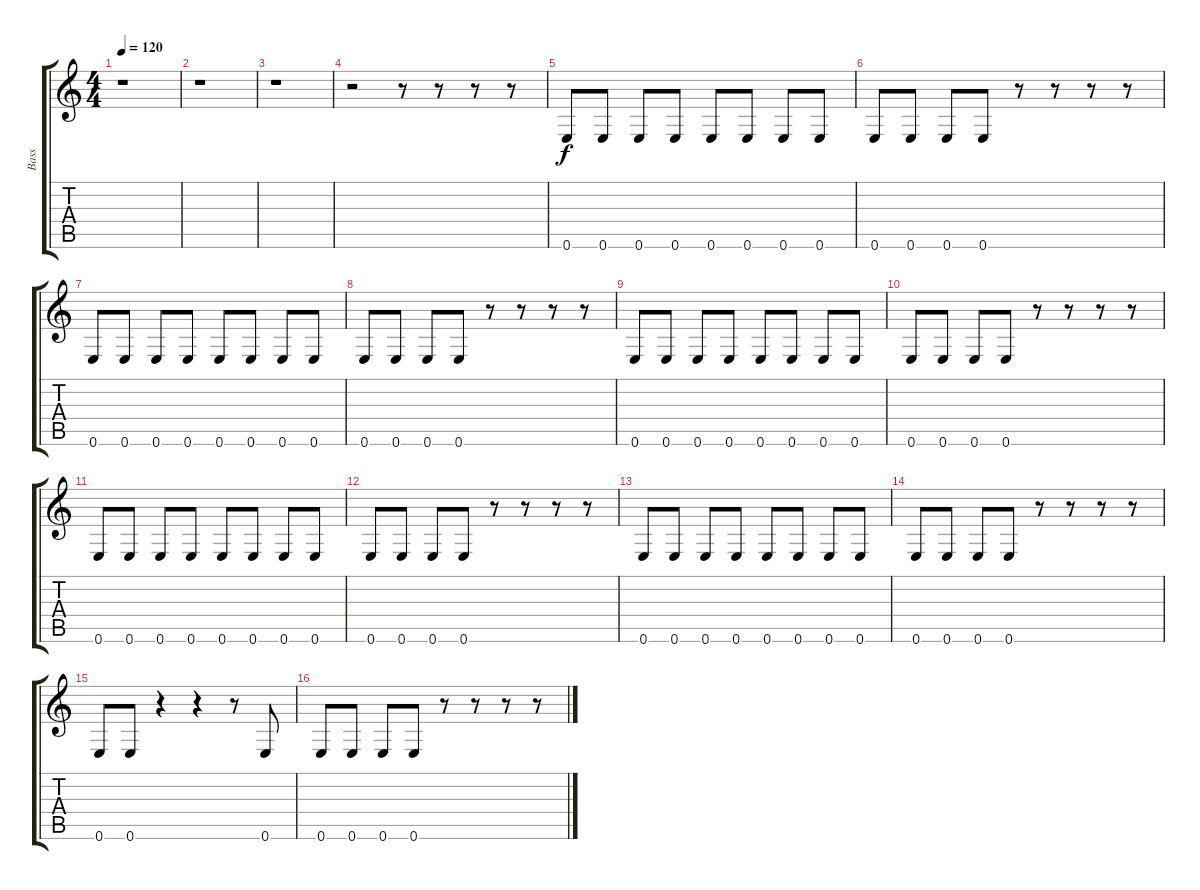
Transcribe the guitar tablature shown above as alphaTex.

\track ("Bass" "Bass") {instrument slapbass2}
\staff {score tabs}
\tuning (E4 B3 G3 D3 A2 E2) {hide}
\ts (4 4)
\tempo 120
\clef g2
\ks c
r.1{dy f} |
r.1 |
r.1 |
r.2 r.8 r.8 r.8 r.8 |
0.6.8 0.6.8 0.6.8 0.6.8 0.6.8 0.6.8 0.6.8 0.6.8 |
0.6.8 0.6.8 0.6.8 0.6.8 r.8 r.8 r.8 r.8 |
0.6.8 0.6.8 0.6.8 0.6.8 0.6.8 0.6.8 0.6.8 0.6.8 |
0.6.8 0.6.8 0.6.8 0.6.8 r.8 r.8 r.8 r.8 |
0.6.8 0.6.8 0.6.8 0.6.8 0.6.8 0.6.8 0.6.8 0.6.8 |
0.6.8 0.6.8 0.6.8 0.6.8 r.8 r.8 r.8 r.8 |
0.6.8 0.6.8 0.6.8 0.6.8 0.6.8 0.6.8 0.6.8 0.6.8 |
0.6.8 0.6.8 0.6.8 0.6.8 r.8 r.8 r.8 r.8 |
0.6.8 0.6.8 0.6.8 0.6.8 0.6.8 0.6.8 0.6.8 0.6.8 |
0.6.8 0.6.8 0.6.8 0.6.8 r.8 r.8 r.8 r.8 |
0.6.8 0.6.8 r.4 r.4 r.8 0.6.8 |
0.6.8 0.6.8 0.6.8 0.6.8 r.8 r.8 r.8 r.8
